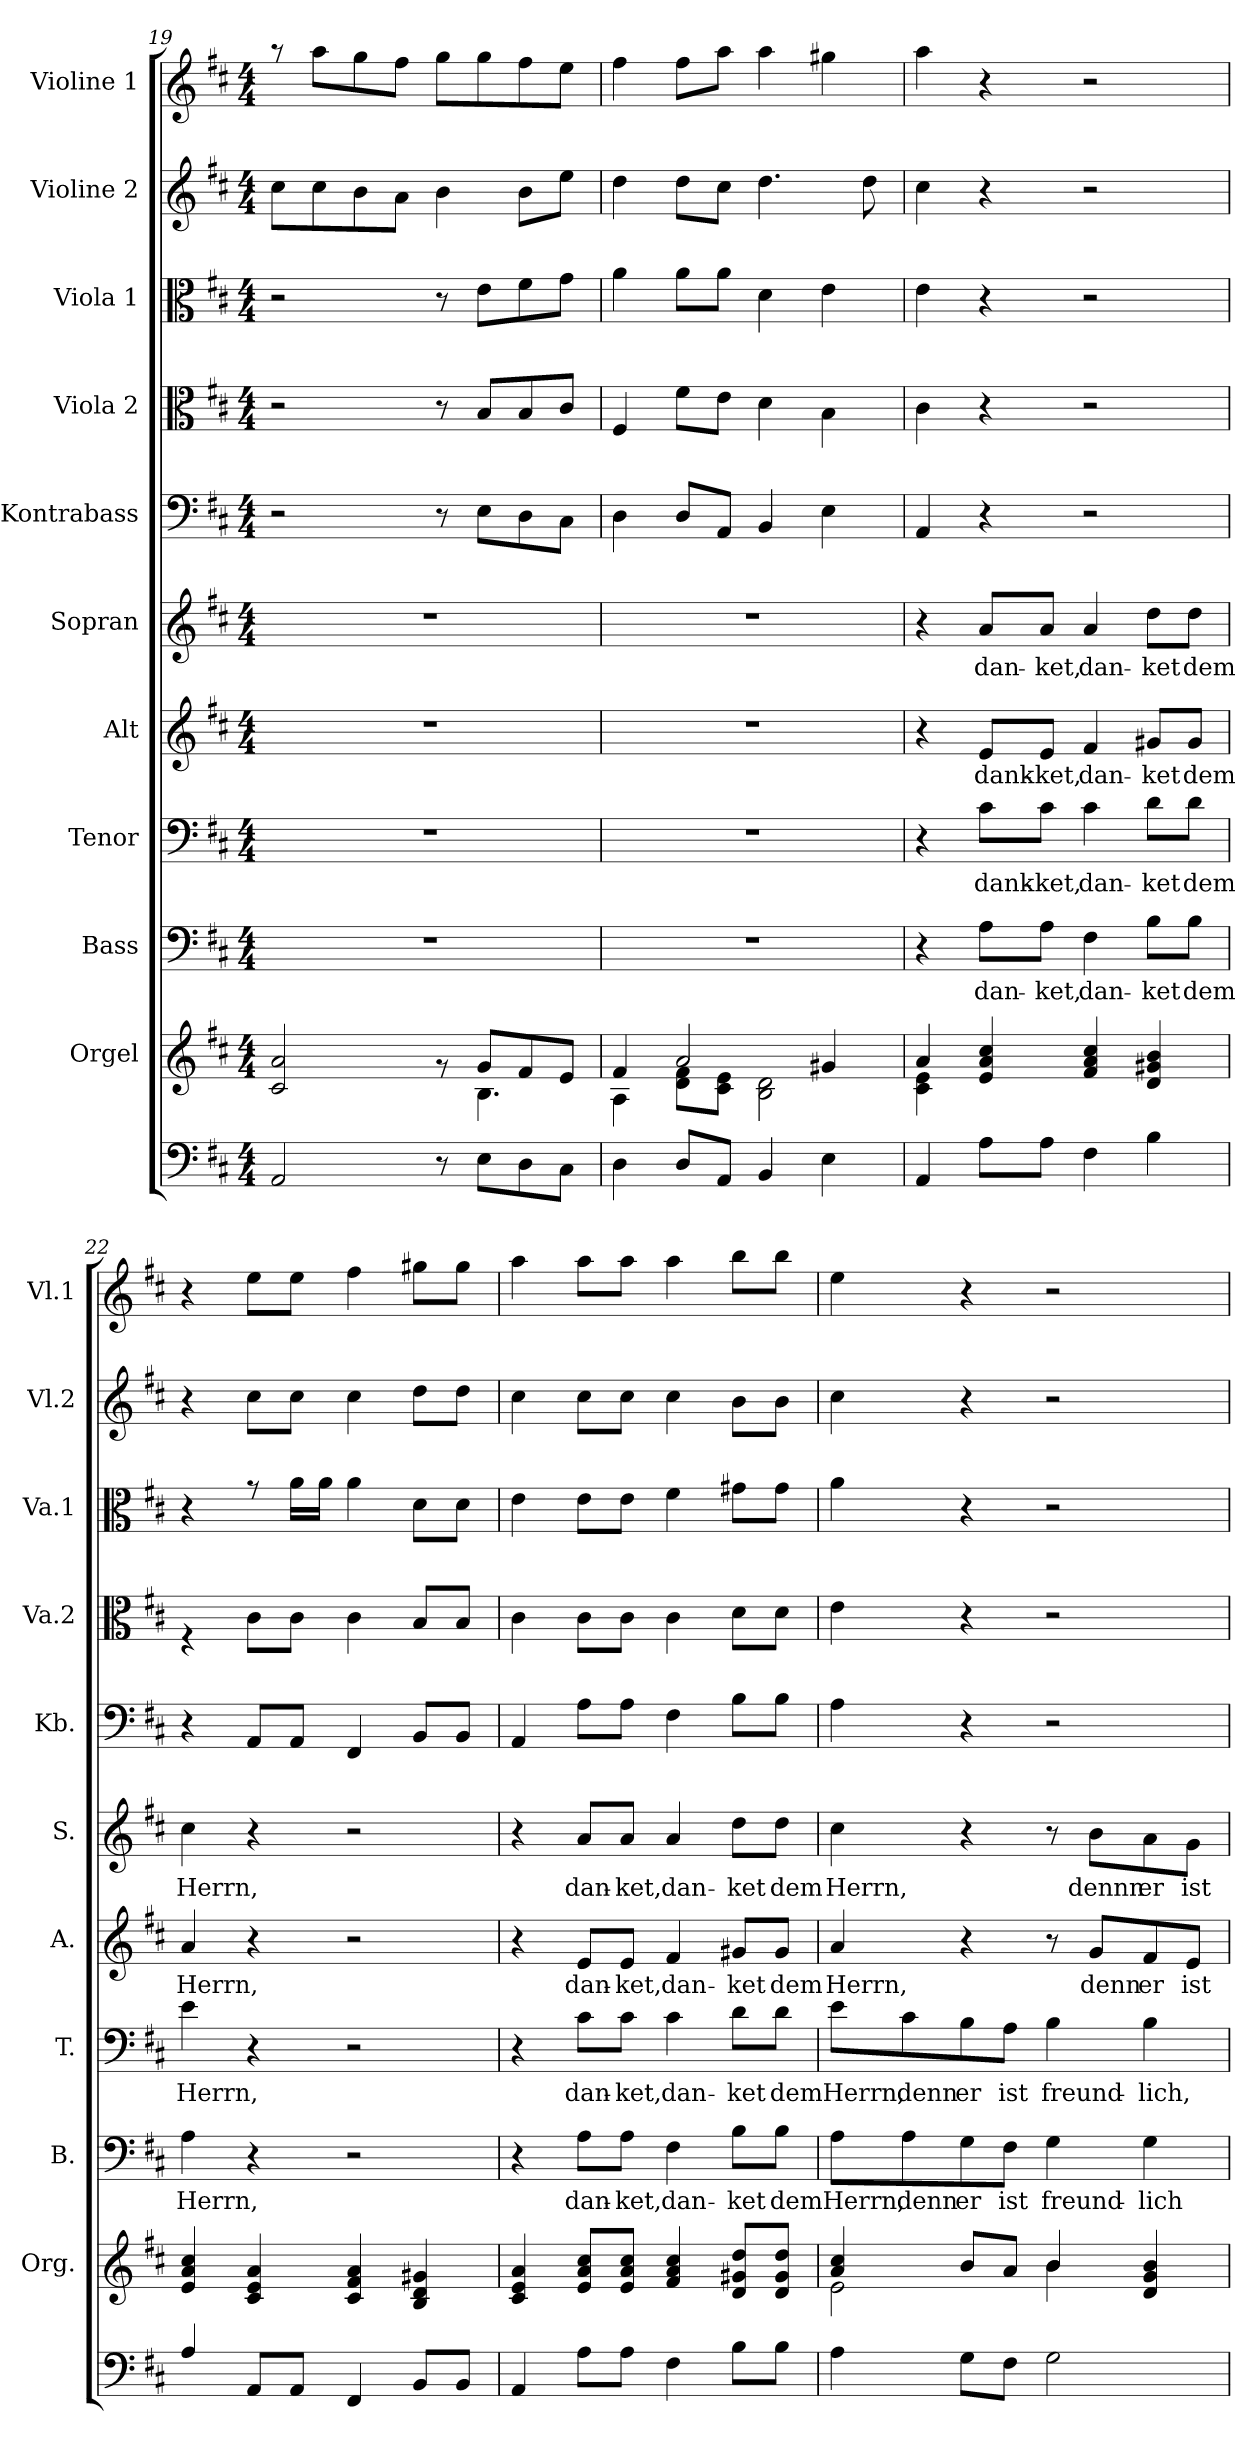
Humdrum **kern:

**kern	**kern	**kern	**text	**kern	**text	**kern	**text	**kern	**text	**kern	**kern	**kern	**kern	**kern
*part11	*part10	*part9	*part9	*part8	*part8	*part7	*part7	*part6	*part6	*part5	*part4	*part3	*part2	*part1
*staff11	*staff10	*staff9	*staff9	*staff8	*staff8	*staff7	*staff7	*staff6	*staff6	*staff5	*staff4	*staff3	*staff2	*staff1
*	*I"Orgel	*I"Bass	*	*I"Tenor	*	*I"Alt	*	*I"Sopran	*	*I"Kontrabass	*I"Viola 2	*I"Viola 1	*I"Violine 2	*I"Violine 1
*	*I'Org.	*I'B.	*	*I'T.	*	*I'A.	*	*I'S.	*	*I'Kb.	*I'Va.2	*I'Va.1	*I'Vl.2	*I'Vl.1
*clefF4	*clefG2	*clefF4	*	*clefF4	*	*clefG2	*	*clefG2	*	*clefF4	*clefC3	*clefC3	*clefG2	*clefG2
*k[f#c#]	*k[f#c#]	*k[f#c#]	*	*k[f#c#]	*	*k[f#c#]	*	*k[f#c#]	*	*k[f#c#]	*k[f#c#]	*k[f#c#]	*k[f#c#]	*k[f#c#]
*D:	*D:	*D:	*	*D:	*	*D:	*	*D:	*	*D:	*D:	*D:	*D:	*D:
*M4/4	*M4/4	*M4/4	*	*M4/4	*	*M4/4	*	*M4/4	*	*M4/4	*M4/4	*M4/4	*M4/4	*M4/4
=19	=19	=19	=19	=19	=19	=19	=19	=19	=19	=19	=19	=19	=19	=19
*	*^	*	*	*	*	*	*	*	*	*	*	*	*	*
2AA/	2c#/ 2a/	2ryy	1r	.	1r	.	1r	.	1r	.	2r	2r	2r	8cc#\L	8raa
.	.	.	.	.	.	.	.	.	.	.	.	.	.	8cc#\	8aa\L
.	.	.	.	.	.	.	.	.	.	.	.	.	.	8b\	8gg\
.	.	.	.	.	.	.	.	.	.	.	.	.	.	8a\J	8ff#\J
8r	8rg	8ryy	.	.	.	.	.	.	.	.	8r	8r	8r	4b\	8gg\L
8E\L	8g/L	4.B\	.	.	.	.	.	.	.	.	8E\L	8B/L	8e\L	.	8gg\
8D\	8f#/	.	.	.	.	.	.	.	.	.	8D\	8B/	8f#\	8b\L	8ff#\
8C#\J	8e/J	.	.	.	.	.	.	.	.	.	8C#\J	8c#/J	8g\J	8ee\J	8ee\J
!!LO:PB:g=z
=20	=20	=20	=20	=20	=20	=20	=20	=20	=20	=20	=20	=20	=20	=20	=20
4D\	4f#/	4A\	1r	.	1r	.	1r	.	1r	.	4D\	4F#/	4a\	4dd\	4ff#\
8D/L	2a/	8d\ 8f#\L	.	.	.	.	.	.	.	.	8D/L	8f#\L	8a\L	8dd\L	8ff#\L
8AA/J	.	8c#\ 8e\J	.	.	.	.	.	.	.	.	8AA/J	8e\J	8a\J	8cc#\J	8aa\J
4BB/	.	2B\ 2d\	.	.	.	.	.	.	.	.	4BB/	4d\	4d\	4.dd\	4aa\
4E\	4g#X/	.	.	.	.	.	.	.	.	.	4E\	4B\	4e\	.	4gg#X\
.	.	.	.	.	.	.	.	.	.	.	.	.	.	8dd\	.
=21	=21	=21	=21	=21	=21	=21	=21	=21	=21	=21	=21	=21	=21	=21	=21
4AA/	4a/	4c#\ 4e\	4r	.	4r	.	4r	.	4r	.	4AA/	4c#\	4e\	4cc#\	4aa\
!	!	!	!	!LO:LY:b	!	!LO:LY:b	!	!LO:LY:b	!	!LO:LY:b	!	!	!	!	!
8A\L	4e/ 4a/ 4cc#/	2.ryy	8A\L	dan-	8c#\L	dank-	8e/L	dank-	8a/L	dan-	4r	4r	4r	4r	4r
!	!	!	!	!LO:LY:b	!	!LO:LY:b	!	!LO:LY:b	!	!LO:LY:b	!	!	!	!	!
8A\J	.	.	8A\J	-ket,	8c#\J	-ket,	8e/J	-ket,	8a/J	-ket,	.	.	.	.	.
!	!	!	!	!LO:LY:b	!	!LO:LY:b	!	!LO:LY:b	!	!LO:LY:b	!	!	!	!	!
4F#\	4f#/ 4a/ 4cc#/	.	4F#\	dan-	4c#\	dan-	4f#/	dan-	4a/	dan-	2r	2r	2r	2r	2r
!	!	!	!	!LO:LY:b	!	!LO:LY:b	!	!LO:LY:b	!	!LO:LY:b	!	!	!	!	!
4B\	4d/ 4g#X/ 4b/	.	8B\L	-ket	8d\L	-ket	8g#X/L	-ket	8dd\L	-ket	.	.	.	.	.
!	!	!	!	!LO:LY:b	!	!LO:LY:b	!	!LO:LY:b	!	!LO:LY:b	!	!	!	!	!
.	.	.	8B\J	dem	8d\J	dem	8g#/J	dem	8dd\J	dem	.	.	.	.	.
*	*v	*v	*	*	*	*	*	*	*	*	*	*	*	*	*
=22	=22	=22	=22	=22	=22	=22	=22	=22	=22	=22	=22	=22	=22	=22
!	!	!	!LO:LY:b	!	!LO:LY:b	!	!LO:LY:b	!	!LO:LY:b	!	!	!	!	!
4A/	4e/ 4a/ 4cc#/	4A\	Herrn,	4e\	Herrn,	4a/	Herrn,	4cc#\	Herrn,	4r	4rF	4r	4r	4r
8AA/L	4c#/ 4e/ 4a/	4r	.	4r	.	4r	.	4r	.	8AA/L	8c#\L	8rg	8cc#\L	8ee\L
8AA/J	.	.	.	.	.	.	.	.	.	8AA/J	8c#\J	16a\LL	8cc#\J	8ee\J
.	.	.	.	.	.	.	.	.	.	.	.	16a\JJ	.	.
4FF#/	4c#/ 4f#/ 4a/	2r	.	2r	.	2r	.	2r	.	4FF#/	4c#\	4a\	4cc#\	4ff#\
8BB/L	4B/ 4d/ 4g#X/	.	.	.	.	.	.	.	.	8BB/L	8B/L	8d\L	8dd\L	8gg#X\L
8BB/J	.	.	.	.	.	.	.	.	.	8BB/J	8B/J	8d\J	8dd\J	8gg#\J
!!LO:PB:g=z
=23	=23	=23	=23	=23	=23	=23	=23	=23	=23	=23	=23	=23	=23	=23
4AA/	4c#/ 4e/ 4a/	4r	.	4r	.	4r	.	4r	.	4AA/	4c#\	4e\	4cc#\	4aa\
!	!	!	!LO:LY:b	!	!LO:LY:b	!	!LO:LY:b	!	!LO:LY:b	!	!	!	!	!
8A\L	8e/ 8a/ 8cc#/L	8A\L	dan-	8c#\L	dan-	8e/L	dan-	8a/L	dan-	8A\L	8c#\L	8e\L	8cc#\L	8aa\L
!	!	!	!LO:LY:b	!	!LO:LY:b	!	!LO:LY:b	!	!LO:LY:b	!	!	!	!	!
8A\J	8e/ 8a/ 8cc#/J	8A\J	-ket,	8c#\J	-ket,	8e/J	-ket,	8a/J	-ket,	8A\J	8c#\J	8e\J	8cc#\J	8aa\J
!	!	!	!LO:LY:b	!	!LO:LY:b	!	!LO:LY:b	!	!LO:LY:b	!	!	!	!	!
4F#\	4f#/ 4a/ 4cc#/	4F#\	dan-	4c#\	dan-	4f#/	dan-	4a/	dan-	4F#\	4c#\	4f#\	4cc#\	4aa\
!	!	!	!LO:LY:b	!	!LO:LY:b	!	!LO:LY:b	!	!LO:LY:b	!	!	!	!	!
8B\L	8d/ 8g#X/ 8dd/L	8B\L	-ket	8d\L	-ket	8g#X/L	-ket	8dd\L	-ket	8B\L	8d\L	8g#X\L	8b\L	8bb\L
!	!	!	!LO:LY:b	!	!LO:LY:b	!	!LO:LY:b	!	!LO:LY:b	!	!	!	!	!
8B\J	8d/ 8g#/ 8dd/J	8B\J	dem	8d\J	dem	8g#/J	dem	8dd\J	dem	8B\J	8d\J	8g#\J	8b\J	8bb\J
=24	=24	=24	=24	=24	=24	=24	=24	=24	=24	=24	=24	=24	=24	=24
*	*^	*	*	*	*	*	*	*	*	*	*	*	*	*
!	!	!	!	!LO:LY:b	!	!LO:LY:b	!	!LO:LY:b	!	!LO:LY:b	!	!	!	!	!
4A\	4a/ 4cc#/	2e\	8A\L	Herrn,	8e\L	Herrn,	4a/	Herrn,	4cc#\	Herrn,	4A\	4e\	4a\	4cc#\	4ee\
!	!	!	!	!LO:LY:b	!	!LO:LY:b	!	!	!	!	!	!	!	!	!
.	.	.	8A\	denn	8c#\	denn	.	.	.	.	.	.	.	.	.
!	!	!	!	!LO:LY:b	!	!LO:LY:b	!	!	!	!	!	!	!	!	!
8G\L	8b/L	.	8G\	er	8B\	er	4r	.	4r	.	4r	4r	4r	4r	4r
!	!	!	!	!LO:LY:b	!	!LO:LY:b	!	!	!	!	!	!	!	!	!
8F#\J	8a/J	.	8F#\J	ist	8A\J	ist	.	.	.	.	.	.	.	.	.
!	!	!	!	!LO:LY:b	!	!LO:LY:b	!	!	!	!	!	!	!	!	!
2G\	4b/	4b\	4G\	freund-	4B\	freund-	8r	.	8r	.	2r	2r	2r	2r	2r
!	!	!	!	!	!	!	!	!LO:LY:b	!	!LO:LY:b	!	!	!	!	!
.	.	.	.	.	.	.	8g/L	denn	8b\L	dennn	.	.	.	.	.
!	!	!	!	!LO:LY:b	!	!LO:LY:b	!	!LO:LY:b	!	!LO:LY:b	!	!	!	!	!
.	4d/ 4g/ 4b/	4ryy	4G\	-lich	4B\	-lich,	8f#/	er	8a\	er	.	.	.	.	.
!	!	!	!	!	!	!	!	!LO:LY:b	!	!LO:LY:b	!	!	!	!	!
.	.	.	.	.	.	.	8e/J	ist	8g\J	ist	.	.	.	.	.
*	*v	*v	*	*	*	*	*	*	*	*	*	*	*	*	*
=	=	=	=	=	=	=	=	=	=	=	=	=	=	=
*-	*-	*-	*-	*-	*-	*-	*-	*-	*-	*-	*-	*-	*-	*-
